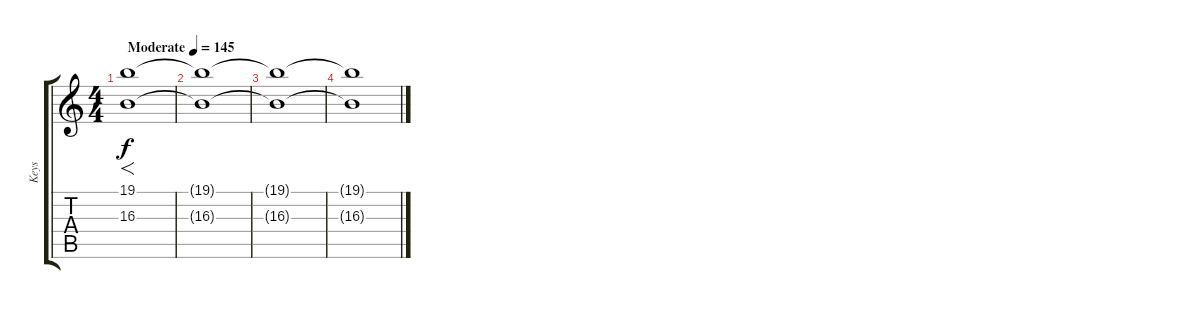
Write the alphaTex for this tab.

\track ("Keys" "Keys") {instrument rockorgan}
\staff {score tabs}
\tuning (E4 B3 G3 D3 A2 E2) {hide}
\ts (4 4)
\tempo (145 "Moderate")
\clef g2
\ks c
(19.1 16.3).1{f dy f instrument rockorgan} |
(19.1{t} 16.3{t}).1 |
(19.1{t} 16.3{t}).1 |
(19.1{t} 16.3{t}).1
